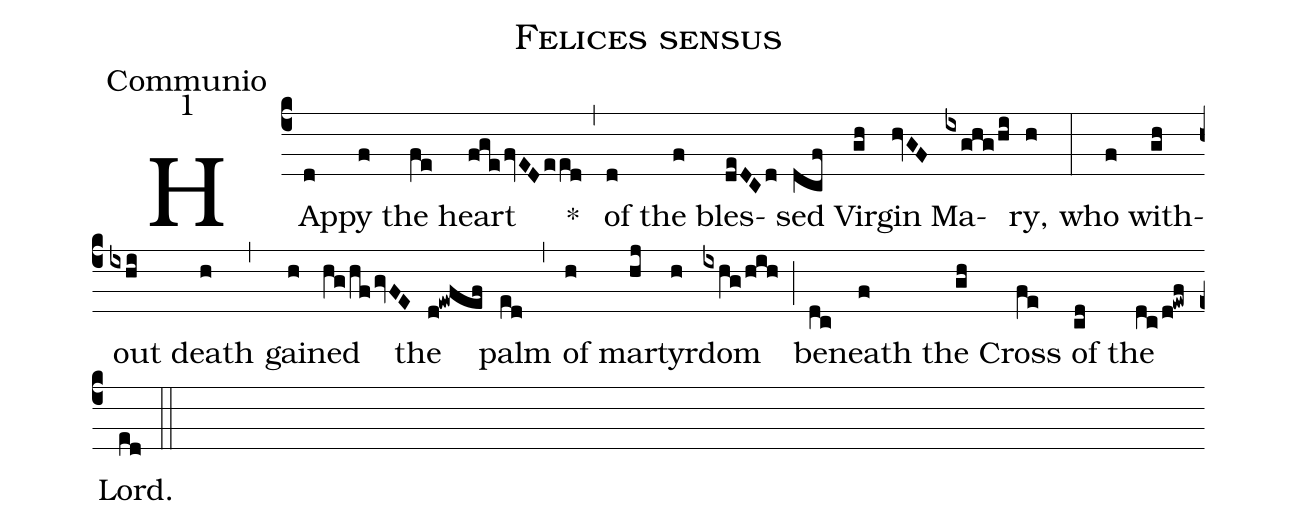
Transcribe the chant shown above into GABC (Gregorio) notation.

name:Felices sensus;
office-part:Communio;
mode:1;
%%
(c4) HAp(d)py(f) the(fe) heart(fge/fvED/eed) *(,) of(d) the(f) bles(deDCd)sed(dcf) Vir(gh)gin(hvGF) Ma(ixghg/hi)ry,(h) (:) who(f) with(gh)out(ixhi) death(h) (,) gai(h)ned(hg/hf/gvFE) the(d!ewfef) palm(ed) (,) of(h) mar(hj)tyr(h)dom(ixhg/hih) (;) be(dc)neath(f) the(gh) Cross(fe) of(cd) the(dc/d!ewf) Lord.(ed) (::)
